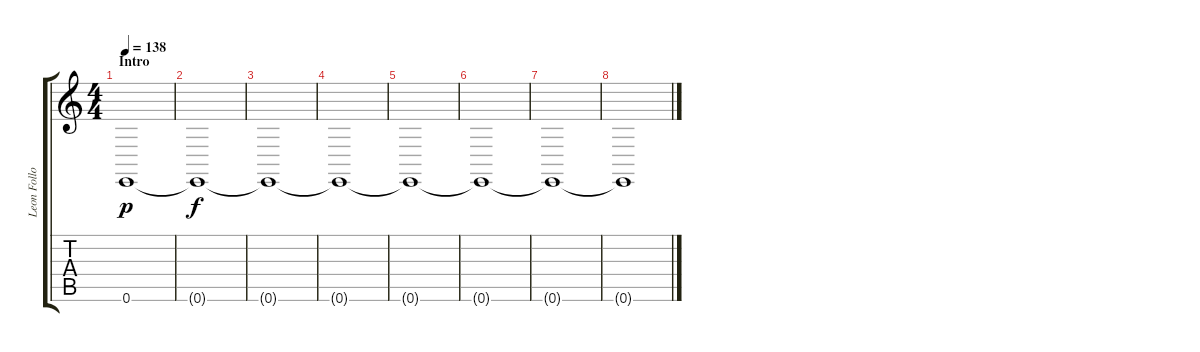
\track ("Leon Followill" "Leon Follo") {instrument applause}
\staff {score tabs}
\tuning (E4 B3 G3 D3 A2 E2) {hide}
\ts (4 4)
\section ("" "Intro")
\tempo 138
\clef g2
\ks c
0.6.1{dy p instrument applause} |
0.6{t}.1{dy f} |
0.6{t}.1 |
0.6{t}.1 |
0.6{t}.1 |
0.6{t}.1 |
0.6{t}.1 |
0.6{t}.1
